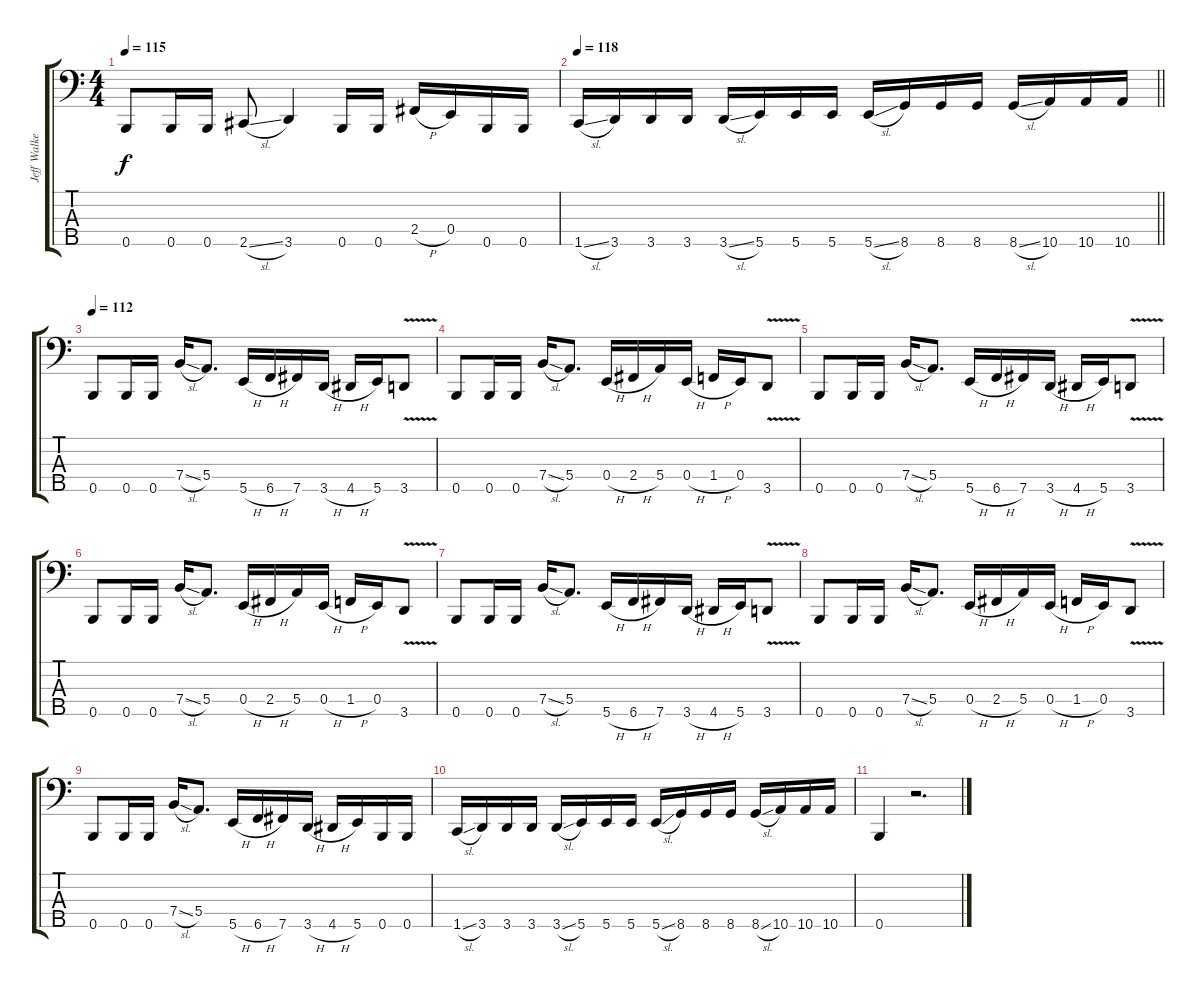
\track ("Jeff Walker" "Jeff Walke") {instrument electricbasspick}
\staff {score tabs}
\tuning (G2 D2 A1 E1 B0) {hide}
\ts (4 4)
\tempo 115
\clef f4
\ks c
0.5.8{dy f} 0.5.16 0.5.16 2.5{sl}.8 3.5.4 0.5.16 0.5.16 2.4{h}.16 0.4.16 0.5.16 0.5.16 |
\tempo 118
\barLineRight lightlight
1.5{sl}.16 3.5.16 3.5.16 3.5.16 3.5{sl}.16 5.5.16 5.5.16 5.5.16 5.5{sl}.16 8.5.16 8.5.16 8.5.16 8.5{sl}.16 10.5.16 10.5.16 10.5.16 |
\section ("" "")
\tempo 112
0.5.8 0.5.16 0.5.16 7.4{sl}.16 5.4.8{d} 5.5{h}.16 6.5{h}.16 7.5.16 3.5{h}.16 4.5{h}.16 5.5.16 3.5{v}.8 |
0.5.8 0.5.16 0.5.16 7.4{sl}.16 5.4.8{d} 0.4{h}.16 2.4{h}.16 5.4.16 0.4{h}.16 1.4{h}.16 0.4.16 3.5{v}.8 |
0.5.8 0.5.16 0.5.16 7.4{sl}.16 5.4.8{d} 5.5{h}.16 6.5{h}.16 7.5.16 3.5{h}.16 4.5{h}.16 5.5.16 3.5{v}.8 |
0.5.8 0.5.16 0.5.16 7.4{sl}.16 5.4.8{d} 0.4{h}.16 2.4{h}.16 5.4.16 0.4{h}.16 1.4{h}.16 0.4.16 3.5{v}.8 |
0.5.8 0.5.16 0.5.16 7.4{sl}.16 5.4.8{d} 5.5{h}.16 6.5{h}.16 7.5.16 3.5{h}.16 4.5{h}.16 5.5.16 3.5{v}.8 |
0.5.8 0.5.16 0.5.16 7.4{sl}.16 5.4.8{d} 0.4{h}.16 2.4{h}.16 5.4.16 0.4{h}.16 1.4{h}.16 0.4.16 3.5{v}.8 |
0.5.8 0.5.16 0.5.16 7.4{sl}.16 5.4.8{d} 5.5{h}.16 6.5{h}.16 7.5.16 3.5{h}.16 4.5{h}.16 5.5.16 0.5.16 0.5.16 |
1.5{sl}.16 3.5.16 3.5.16 3.5.16 3.5{sl}.16 5.5.16 5.5.16 5.5.16 5.5{sl}.16 8.5.16 8.5.16 8.5.16 8.5{sl}.16 10.5.16 10.5.16 10.5.16 |
0.5.4 r.2{d}
